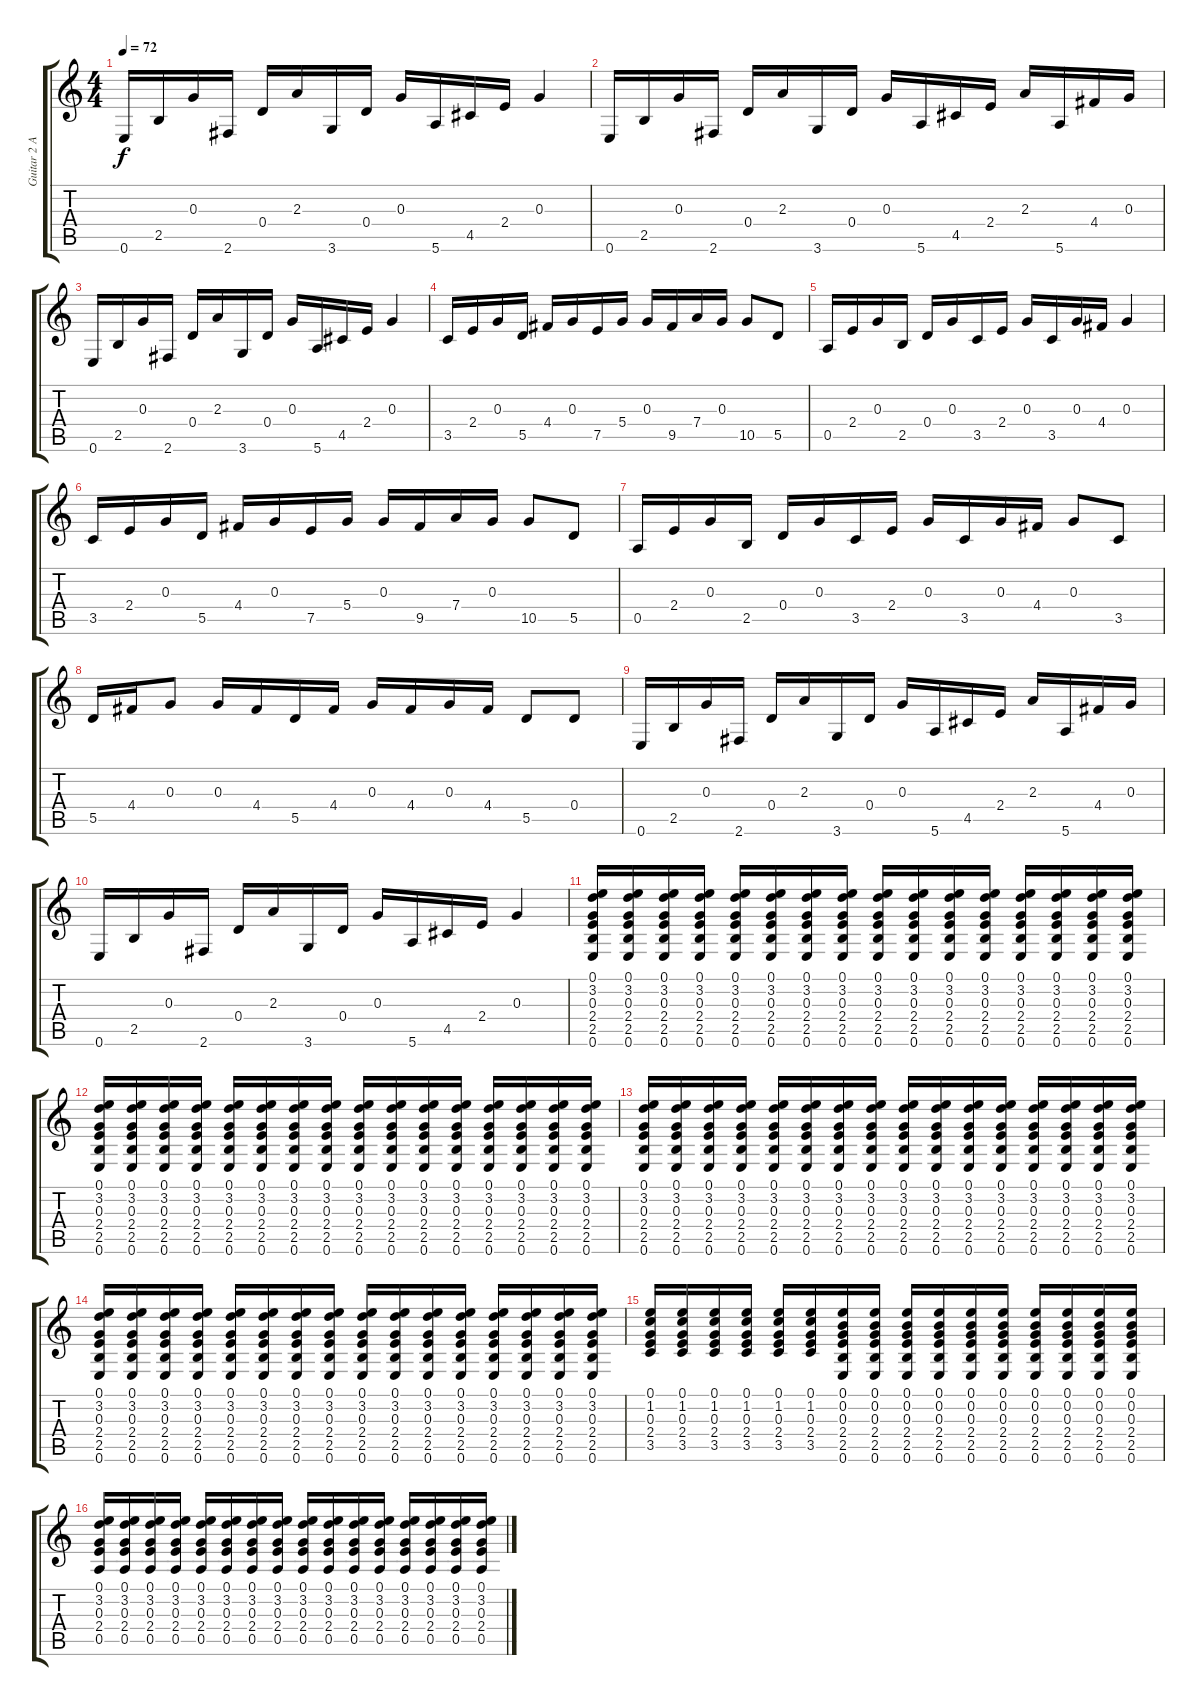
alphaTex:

\track ("Guitar 2 Acoustic" "Guitar 2 A") {instrument acousticguitarsteel}
\staff {score tabs}
\tuning (E4 B3 G3 D3 A2 E2) {hide}
\ts (4 4)
\tempo 72
\clef g2
\ks c
0.6.16{dy f} 2.5.16 0.3.16 2.6.16 0.4.16 2.3.16 3.6.16 0.4.16 0.3.16 5.6.16 4.5.16 2.4.16 0.3.4 |
0.6.16 2.5.16 0.3.16 2.6.16 0.4.16 2.3.16 3.6.16 0.4.16 0.3.16 5.6.16 4.5.16 2.4.16 2.3.16 5.6.16 4.4.16 0.3.16 |
0.6.16 2.5.16 0.3.16 2.6.16 0.4.16 2.3.16 3.6.16 0.4.16 0.3.16 5.6.16 4.5.16 2.4.16 0.3.4 |
3.5.16 2.4.16 0.3.16 5.5.16 4.4.16 0.3.16 7.5.16 5.4.16 0.3.16 9.5.16 7.4.16 0.3.16 10.5.8 5.5.8 |
0.5.16 2.4.16 0.3.16 2.5.16 0.4.16 0.3.16 3.5.16 2.4.16 0.3.16 3.5.16 0.3.16 4.4.16 0.3.4 |
3.5.16 2.4.16 0.3.16 5.5.16 4.4.16 0.3.16 7.5.16 5.4.16 0.3.16 9.5.16 7.4.16 0.3.16 10.5.8 5.5.8 |
0.5.16 2.4.16 0.3.16 2.5.16 0.4.16 0.3.16 3.5.16 2.4.16 0.3.16 3.5.16 0.3.16 4.4.16 0.3.8 3.5.8 |
5.5.16 4.4.16 0.3.8 0.3.16 4.4.16 5.5.16 4.4.16 0.3.16 4.4.16 0.3.16 4.4.16 5.5.8 0.4.8 |
0.6.16 2.5.16 0.3.16 2.6.16 0.4.16 2.3.16 3.6.16 0.4.16 0.3.16 5.6.16 4.5.16 2.4.16 2.3.16 5.6.16 4.4.16 0.3.16 |
0.6.16 2.5.16 0.3.16 2.6.16 0.4.16 2.3.16 3.6.16 0.4.16 0.3.16 5.6.16 4.5.16 2.4.16 0.3.4 |
(0.1 3.2 0.3 2.4 2.5 0.6).16 (0.1 3.2 0.3 2.4 2.5 0.6).16 (0.1 3.2 0.3 2.4 2.5 0.6).16 (0.1 3.2 0.3 2.4 2.5 0.6).16 (0.1 3.2 0.3 2.4 2.5 0.6).16 (0.1 3.2 0.3 2.4 2.5 0.6).16 (0.1 3.2 0.3 2.4 2.5 0.6).16 (0.1 3.2 0.3 2.4 2.5 0.6).16 (0.1 3.2 0.3 2.4 2.5 0.6).16 (0.1 3.2 0.3 2.4 2.5 0.6).16 (0.1 3.2 0.3 2.4 2.5 0.6).16 (0.1 3.2 0.3 2.4 2.5 0.6).16 (0.1 3.2 0.3 2.4 2.5 0.6).16 (0.1 3.2 0.3 2.4 2.5 0.6).16 (0.1 3.2 0.3 2.4 2.5 0.6).16 (0.1 3.2 0.3 2.4 2.5 0.6).16 |
(0.1 3.2 0.3 2.4 2.5 0.6).16 (0.1 3.2 0.3 2.4 2.5 0.6).16 (0.1 3.2 0.3 2.4 2.5 0.6).16 (0.1 3.2 0.3 2.4 2.5 0.6).16 (0.1 3.2 0.3 2.4 2.5 0.6).16 (0.1 3.2 0.3 2.4 2.5 0.6).16 (0.1 3.2 0.3 2.4 2.5 0.6).16 (0.1 3.2 0.3 2.4 2.5 0.6).16 (0.1 3.2 0.3 2.4 2.5 0.6).16 (0.1 3.2 0.3 2.4 2.5 0.6).16 (0.1 3.2 0.3 2.4 2.5 0.6).16 (0.1 3.2 0.3 2.4 2.5 0.6).16 (0.1 3.2 0.3 2.4 2.5 0.6).16 (0.1 3.2 0.3 2.4 2.5 0.6).16 (0.1 3.2 0.3 2.4 2.5 0.6).16 (0.1 3.2 0.3 2.4 2.5 0.6).16 |
(0.1 3.2 0.3 2.4 2.5 0.6).16 (0.1 3.2 0.3 2.4 2.5 0.6).16 (0.1 3.2 0.3 2.4 2.5 0.6).16 (0.1 3.2 0.3 2.4 2.5 0.6).16 (0.1 3.2 0.3 2.4 2.5 0.6).16 (0.1 3.2 0.3 2.4 2.5 0.6).16 (0.1 3.2 0.3 2.4 2.5 0.6).16 (0.1 3.2 0.3 2.4 2.5 0.6).16 (0.1 3.2 0.3 2.4 2.5 0.6).16 (0.1 3.2 0.3 2.4 2.5 0.6).16 (0.1 3.2 0.3 2.4 2.5 0.6).16 (0.1 3.2 0.3 2.4 2.5 0.6).16 (0.1 3.2 0.3 2.4 2.5 0.6).16 (0.1 3.2 0.3 2.4 2.5 0.6).16 (0.1 3.2 0.3 2.4 2.5 0.6).16 (0.1 3.2 0.3 2.4 2.5 0.6).16 |
(0.1 3.2 0.3 2.4 2.5 0.6).16 (0.1 3.2 0.3 2.4 2.5 0.6).16 (0.1 3.2 0.3 2.4 2.5 0.6).16 (0.1 3.2 0.3 2.4 2.5 0.6).16 (0.1 3.2 0.3 2.4 2.5 0.6).16 (0.1 3.2 0.3 2.4 2.5 0.6).16 (0.1 3.2 0.3 2.4 2.5 0.6).16 (0.1 3.2 0.3 2.4 2.5 0.6).16 (0.1 3.2 0.3 2.4 2.5 0.6).16 (0.1 3.2 0.3 2.4 2.5 0.6).16 (0.1 3.2 0.3 2.4 2.5 0.6).16 (0.1 3.2 0.3 2.4 2.5 0.6).16 (0.1 3.2 0.3 2.4 2.5 0.6).16 (0.1 3.2 0.3 2.4 2.5 0.6).16 (0.1 3.2 0.3 2.4 2.5 0.6).16 (0.1 3.2 0.3 2.4 2.5 0.6).16 |
(0.1 1.2 0.3 2.4 3.5).16 (0.1 1.2 0.3 2.4 3.5).16 (0.1 1.2 0.3 2.4 3.5).16 (0.1 1.2 0.3 2.4 3.5).16 (0.1 1.2 0.3 2.4 3.5).16 (0.1 1.2 0.3 2.4 3.5).16 (0.1 0.2 0.3 2.4 2.5 0.6).16 (0.1 0.2 0.3 2.4 2.5 0.6).16 (0.1 0.2 0.3 2.4 2.5 0.6).16 (0.1 0.2 0.3 2.4 2.5 0.6).16 (0.1 0.2 0.3 2.4 2.5 0.6).16 (0.1 0.2 0.3 2.4 2.5 0.6).16 (0.1 0.2 0.3 2.4 2.5 0.6).16 (0.1 0.2 0.3 2.4 2.5 0.6).16 (0.1 0.2 0.3 2.4 2.5 0.6).16 (0.1 0.2 0.3 2.4 2.5 0.6).16 |
(0.1 3.2 0.3 2.4 0.5).16 (0.1 3.2 0.3 2.4 0.5).16 (0.1 3.2 0.3 2.4 0.5).16 (0.1 3.2 0.3 2.4 0.5).16 (0.1 3.2 0.3 2.4 0.5).16 (0.1 3.2 0.3 2.4 0.5).16 (0.1 3.2 0.3 2.4 0.5).16 (0.1 3.2 0.3 2.4 0.5).16 (0.1 3.2 0.3 2.4 0.5).16 (0.1 3.2 0.3 2.4 0.5).16 (0.1 3.2 0.3 2.4 0.5).16 (0.1 3.2 0.3 2.4 0.5).16 (0.1 3.2 0.3 2.4 0.5).16 (0.1 3.2 0.3 2.4 0.5).16 (0.1 3.2 0.3 2.4 0.5).16 (0.1 3.2 0.3 2.4 0.5).16
